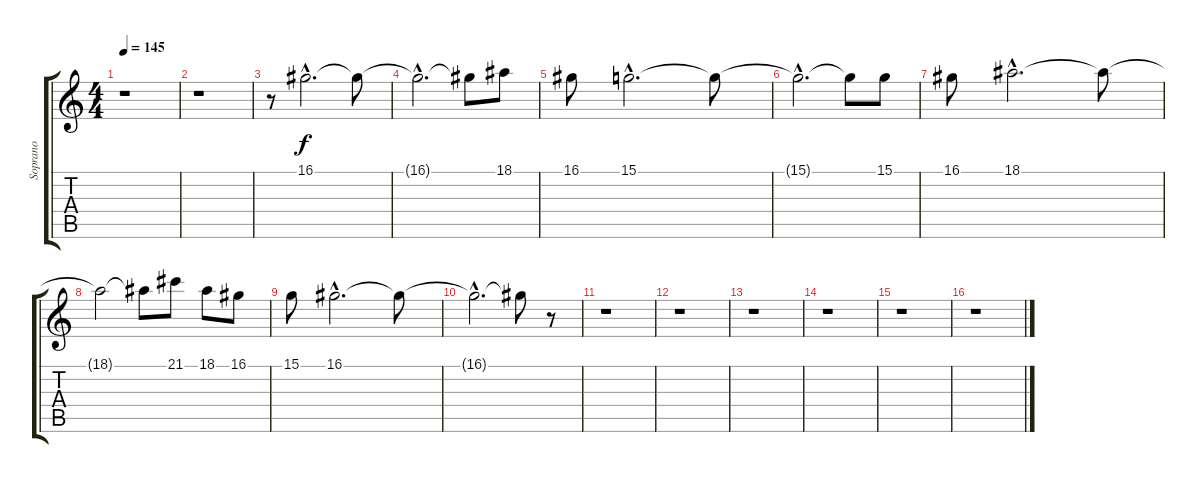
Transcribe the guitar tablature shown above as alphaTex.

\track ("Soprano" "Soprano") {instrument choiraahs}
\staff {score tabs}
\tuning (E4 B3 G3 D3 A2 E2) {hide}
\ts (4 4)
\tempo 145
\clef g2
\ks c
r.1{dy f} |
r.1 |
r.8 16.1{hac}.2{d} 16.1{t}.8 |
16.1{hac t}.2{d} 16.1{t}.8 18.1.8 |
16.1.8 15.1{hac}.2{d} 15.1{t}.8 |
15.1{hac t}.2{d} 15.1{t}.8 15.1.8 |
16.1.8 18.1{hac}.2{d} 18.1{t}.8 |
18.1{t}.2 18.1{t}.8 21.1.8 18.1.8 16.1.8 |
15.1.8 16.1{hac}.2{d} 16.1{t}.8 |
16.1{hac t}.2{d} 16.1{t}.8 r.8 |
r.1 |
r.1 |
r.1 |
r.1 |
r.1 |
r.1
